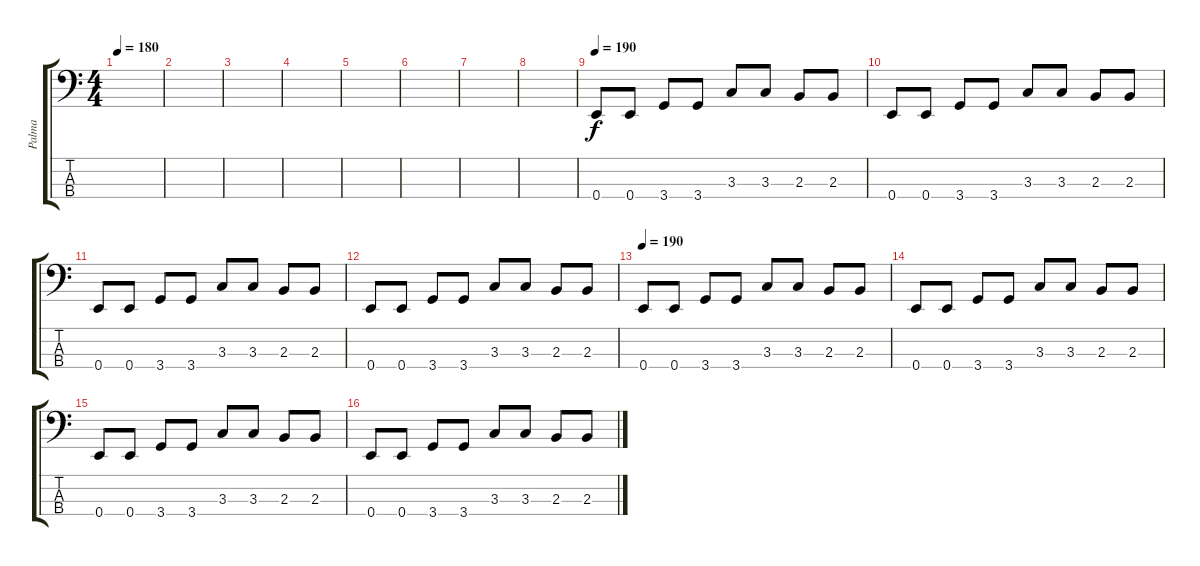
\track ("Palma" "Palma") {instrument electricbassfinger}
\staff {score tabs}
\tuning (G2 D2 A1 E1) {hide}
\ts (4 4)
\tempo 180
\tempo 140
\tempo 180
\clef f4
\ks c
|
|
|
|
|
|
|
|
\tempo 190
0.4.8 0.4.8 3.4.8 3.4.8 3.3.8 3.3.8 2.3.8 2.3.8 |
0.4.8 0.4.8 3.4.8 3.4.8 3.3.8 3.3.8 2.3.8 2.3.8 |
0.4.8 0.4.8 3.4.8 3.4.8 3.3.8 3.3.8 2.3.8 2.3.8 |
0.4.8 0.4.8 3.4.8 3.4.8 3.3.8 3.3.8 2.3.8 2.3.8 |
\tempo 190
0.4.8 0.4.8 3.4.8 3.4.8 3.3.8 3.3.8 2.3.8 2.3.8 |
0.4.8 0.4.8 3.4.8 3.4.8 3.3.8 3.3.8 2.3.8 2.3.8 |
0.4.8 0.4.8 3.4.8 3.4.8 3.3.8 3.3.8 2.3.8 2.3.8 |
0.4.8 0.4.8 3.4.8 3.4.8 3.3.8 3.3.8 2.3.8 2.3.8
